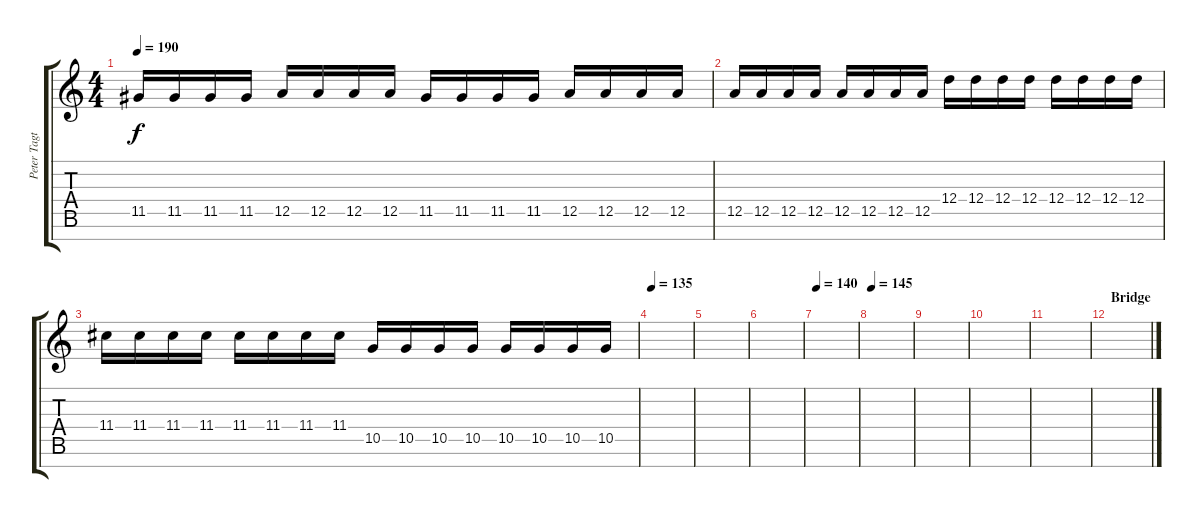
\track ("Peter Tagtgren Solo (Coming Soon)" "Peter Tagt") {instrument overdrivenguitar}
\staff {score tabs}
\tuning (E4 B3 G3 D3 A2 E2 B1) {hide}
\ts (4 4)
\tempo 190
\clef g2
\ks c
11.5.16{dy f} 11.5.16 11.5.16 11.5.16 12.5.16 12.5.16 12.5.16 12.5.16 11.5.16 11.5.16 11.5.16 11.5.16 12.5.16 12.5.16 12.5.16 12.5.16 |
12.5.16 12.5.16 12.5.16 12.5.16 12.5.16 12.5.16 12.5.16 12.5.16 12.4.16 12.4.16 12.4.16 12.4.16 12.4.16 12.4.16 12.4.16 12.4.16 |
11.4.16 11.4.16 11.4.16 11.4.16 11.4.16 11.4.16 11.4.16 11.4.16 10.5.16 10.5.16 10.5.16 10.5.16 10.5.16 10.5.16 10.5.16 10.5.16 |
\tempo 135
|
|
|
\tempo 140
|
\tempo 145
|
|
|
|
\section ("" "Bridge")
